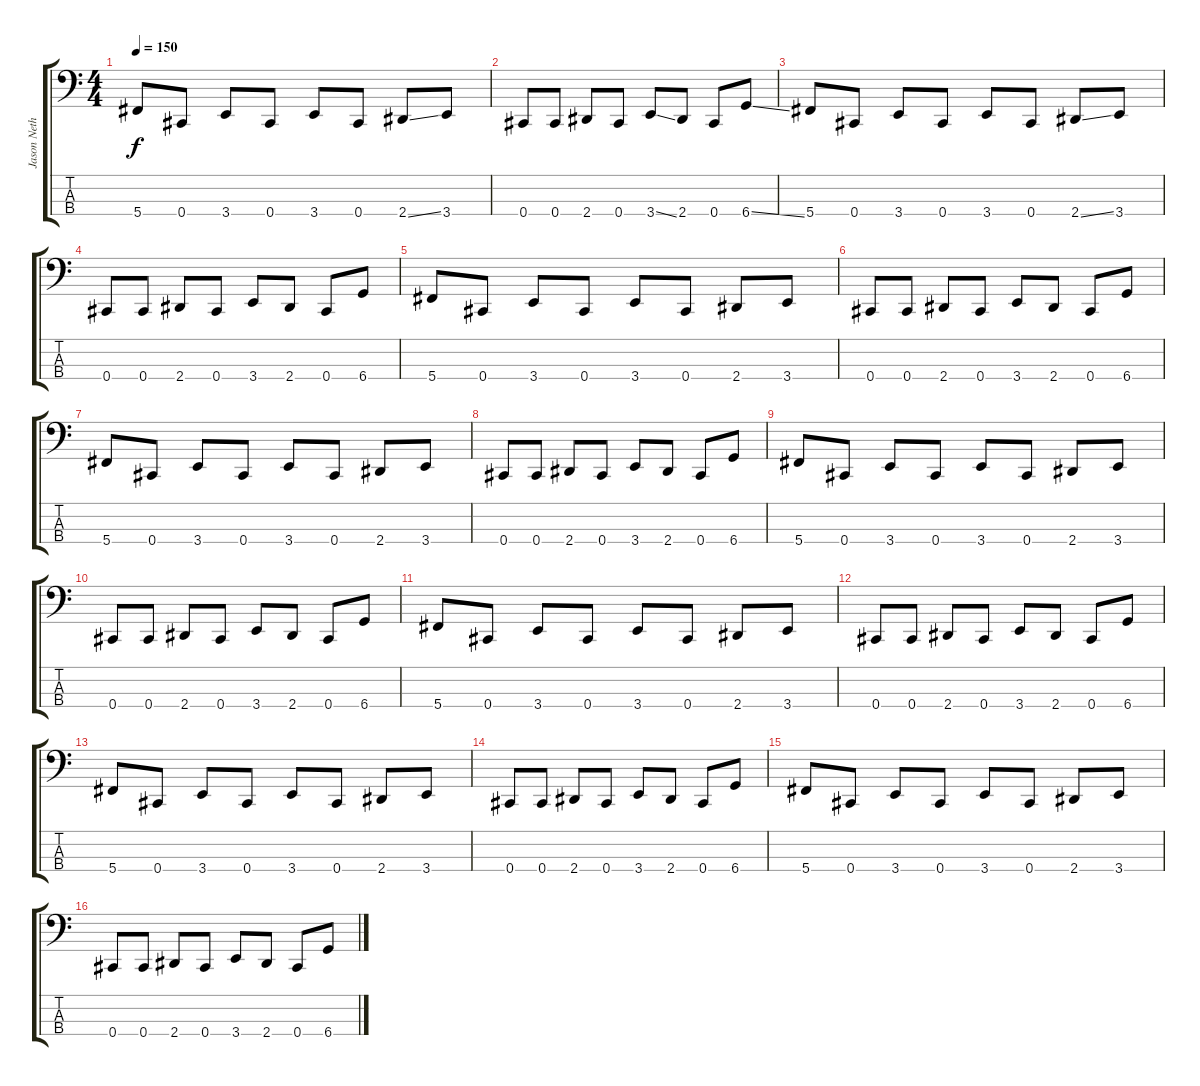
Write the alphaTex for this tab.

\track ("Jason Netherton" "Jason Neth") {instrument electricbasspick}
\staff {score tabs}
\tuning (E2 B1 Gb1 Db1) {hide}
\ts (4 4)
\tempo 150
\clef f4
\ks c
5.4.8{dy f} 0.4.8 3.4.8 0.4.8 3.4.8 0.4.8 2.4{ss}.8 3.4.8 |
0.4.8 0.4.8 2.4.8 0.4.8 3.4{ss}.8 2.4.8 0.4.8 6.4{ss}.8 |
5.4.8 0.4.8 3.4.8 0.4.8 3.4.8 0.4.8 2.4{ss}.8 3.4.8 |
0.4.8 0.4.8 2.4.8 0.4.8 3.4.8 2.4.8 0.4.8 6.4.8 |
5.4.8 0.4.8 3.4.8 0.4.8 3.4.8 0.4.8 2.4.8 3.4.8 |
0.4.8 0.4.8 2.4.8 0.4.8 3.4.8 2.4.8 0.4.8 6.4.8 |
5.4.8 0.4.8 3.4.8 0.4.8 3.4.8 0.4.8 2.4.8 3.4.8 |
0.4.8 0.4.8 2.4.8 0.4.8 3.4.8 2.4.8 0.4.8 6.4.8 |
5.4.8 0.4.8 3.4.8 0.4.8 3.4.8 0.4.8 2.4.8 3.4.8 |
0.4.8 0.4.8 2.4.8 0.4.8 3.4.8 2.4.8 0.4.8 6.4.8 |
5.4.8 0.4.8 3.4.8 0.4.8 3.4.8 0.4.8 2.4.8 3.4.8 |
0.4.8 0.4.8 2.4.8 0.4.8 3.4.8 2.4.8 0.4.8 6.4.8 |
5.4.8 0.4.8 3.4.8 0.4.8 3.4.8 0.4.8 2.4.8 3.4.8 |
0.4.8 0.4.8 2.4.8 0.4.8 3.4.8 2.4.8 0.4.8 6.4.8 |
5.4.8 0.4.8 3.4.8 0.4.8 3.4.8 0.4.8 2.4.8 3.4.8 |
0.4.8 0.4.8 2.4.8 0.4.8 3.4.8 2.4.8 0.4.8 6.4.8
